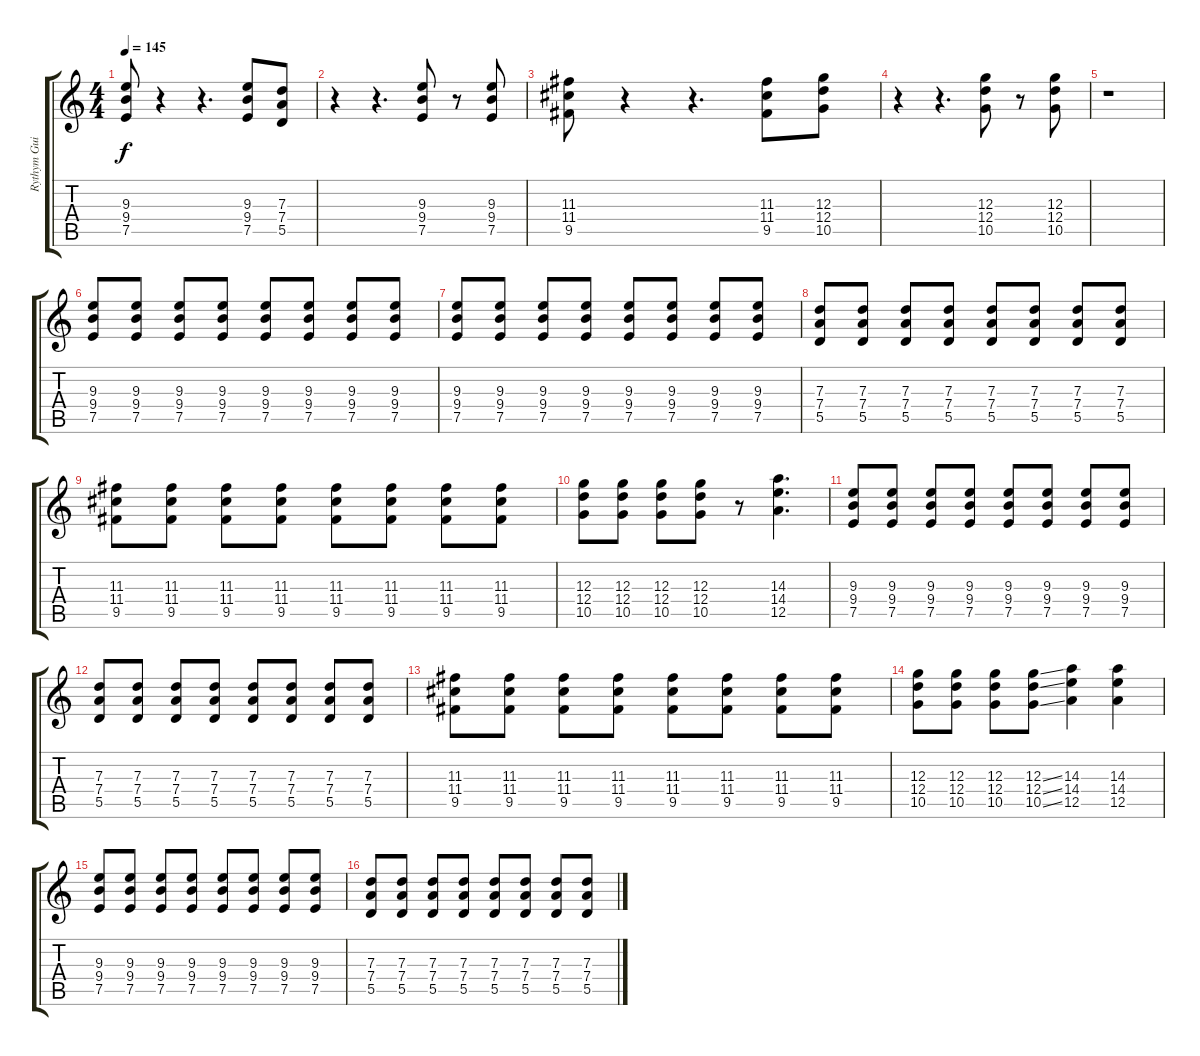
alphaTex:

\track ("Rythym Guitar" "Rythym Gui") {instrument distortionguitar}
\staff {score tabs}
\tuning (E4 B3 G3 D3 A2 E2) {hide}
\ts (4 4)
\tempo 145
\clef g2
\ks c
(9.3 9.4 7.5).8{dy f} r.4 r.4{d} (9.3 9.4 7.5).8 (7.3 7.4 5.5).8 |
r.4 r.4{d} (9.3 9.4 7.5).8 r.8 (9.3 9.4 7.5).8 |
(11.3 11.4 9.5).8 r.4 r.4{d} (11.3 11.4 9.5).8 (12.3 12.4 10.5).8 |
r.4 r.4{d} (12.3 12.4 10.5).8 r.8 (12.3 12.4 10.5).8 |
r.1 |
(9.3 9.4 7.5).8 (9.3 9.4 7.5).8 (9.3 9.4 7.5).8 (9.3 9.4 7.5).8 (9.3 9.4 7.5).8 (9.3 9.4 7.5).8 (9.3 9.4 7.5).8 (9.3 9.4 7.5).8 |
(9.3 9.4 7.5).8 (9.3 9.4 7.5).8 (9.3 9.4 7.5).8 (9.3 9.4 7.5).8 (9.3 9.4 7.5).8 (9.3 9.4 7.5).8 (9.3 9.4 7.5).8 (9.3 9.4 7.5).8 |
(7.3 7.4 5.5).8 (7.3 7.4 5.5).8 (7.3 7.4 5.5).8 (7.3 7.4 5.5).8 (7.3 7.4 5.5).8 (7.3 7.4 5.5).8 (7.3 7.4 5.5).8 (7.3 7.4 5.5).8 |
(11.3 11.4 9.5).8 (11.3 11.4 9.5).8 (11.3 11.4 9.5).8 (11.3 11.4 9.5).8 (11.3 11.4 9.5).8 (11.3 11.4 9.5).8 (11.3 11.4 9.5).8 (11.3 11.4 9.5).8 |
(12.3 12.4 10.5).8 (12.3 12.4 10.5).8 (12.3 12.4 10.5).8 (12.3 12.4 10.5).8 r.8 (14.3 14.4 12.5).4{d} |
(9.3 9.4 7.5).8 (9.3 9.4 7.5).8 (9.3 9.4 7.5).8 (9.3 9.4 7.5).8 (9.3 9.4 7.5).8 (9.3 9.4 7.5).8 (9.3 9.4 7.5).8 (9.3 9.4 7.5).8 |
(7.3 7.4 5.5).8 (7.3 7.4 5.5).8 (7.3 7.4 5.5).8 (7.3 7.4 5.5).8 (7.3 7.4 5.5).8 (7.3 7.4 5.5).8 (7.3 7.4 5.5).8 (7.3 7.4 5.5).8 |
(11.3 11.4 9.5).8 (11.3 11.4 9.5).8 (11.3 11.4 9.5).8 (11.3 11.4 9.5).8 (11.3 11.4 9.5).8 (11.3 11.4 9.5).8 (11.3 11.4 9.5).8 (11.3 11.4 9.5).8 |
(12.3 12.4 10.5).8 (12.3 12.4 10.5).8 (12.3 12.4 10.5).8 (12.3{ss} 12.4{ss} 10.5{ss}).8 (14.3 14.4 12.5).4 (14.3 14.4 12.5).4 |
(9.3 9.4 7.5).8 (9.3 9.4 7.5).8 (9.3 9.4 7.5).8 (9.3 9.4 7.5).8 (9.3 9.4 7.5).8 (9.3 9.4 7.5).8 (9.3 9.4 7.5).8 (9.3 9.4 7.5).8 |
(7.3 7.4 5.5).8 (7.3 7.4 5.5).8 (7.3 7.4 5.5).8 (7.3 7.4 5.5).8 (7.3 7.4 5.5).8 (7.3 7.4 5.5).8 (7.3 7.4 5.5).8 (7.3 7.4 5.5).8
